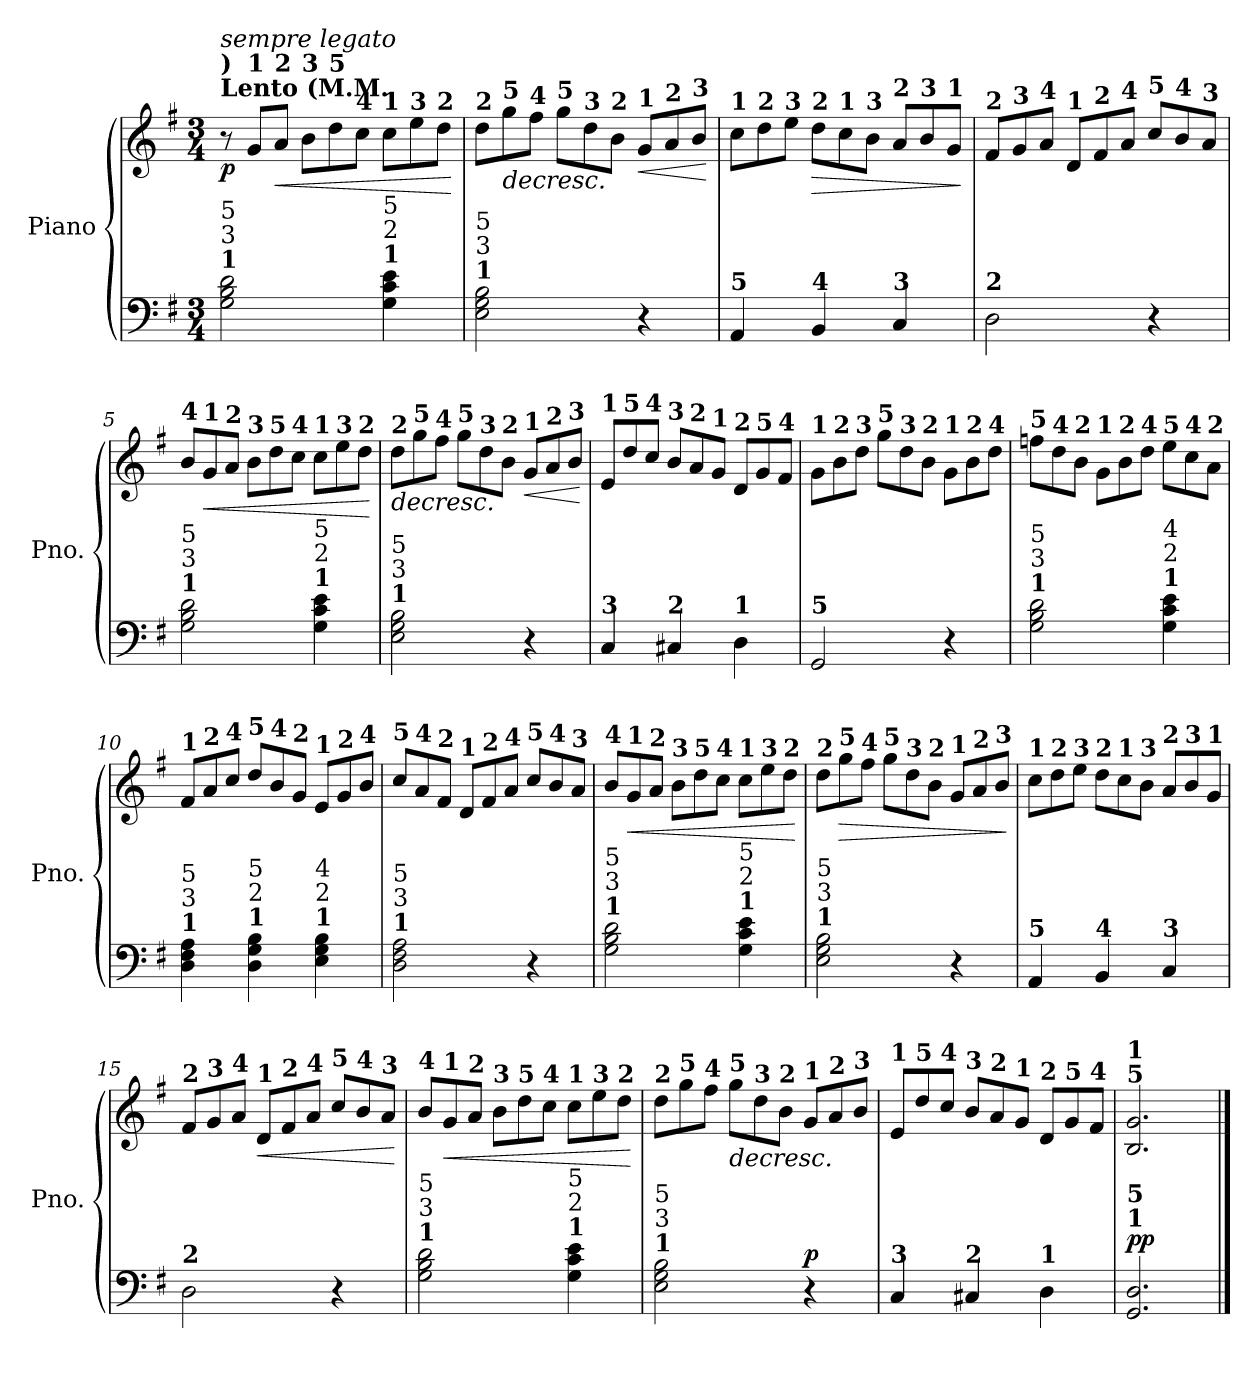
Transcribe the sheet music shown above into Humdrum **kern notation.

**kern	**kern	**dynam
*part1	*part1	*part1
*staff2	*staff1	*staff1/2
*I"Piano	*	*
*I'Pno.	*	*
*clefF4	*clefG2	*
*k[f#]	*k[f#]	*
*M3/4	*M3/4	*
*MM66	*MM66	*
*	*Xtuplet	*
=1	=1	=1
!	!LO:TX:a:B:t=Lento (M.M.	!
!	!LO:TX:a:B:t=)	!
!	!LO:TX:a:i:t=sempre legato	!
!LO:TX:a:B:t=1	!	!
!LO:TX:a:t=3	!	!
!LO:TX:a:t=5	!	!
!	!	!LO:DY:b
2G\ 2B\ 2d\	12r	p
!	!LO:TX:a:B:t=1	!
.	12g/L	.
!	!LO:TX:a:B:t=2	!
!	!	!LO:HP:b
.	12a/J	<
!	!LO:TX:a:B:t=3	!
.	12b\L	.
!	!LO:TX:a:B:t=5	!
.	12dd\	.
!	!LO:TX:a:B:t=4	!
.	12cc\J	.
!	!LO:TX:a:B:t=1	!
!LO:TX:a:B:t=1	!	!
!LO:TX:a:t=2	!	!
!LO:TX:a:t=5	!	!
4G\ 4c\ 4e\	12cc\L	.
!	!LO:TX:a:B:t=3	!
.	12ee\	.
!	!LO:TX:a:B:t=2	!
.	12dd\J	.
.	.	[
=2	=2	=2
!	!LO:TX:a:B:t=2	!
!LO:TX:a:B:t=1	!	!
!LO:TX:a:t=3	!	!
!LO:TX:a:t=5	!	!
2E\ 2G\ 2B\	12dd\L	.
!	!LO:TX:a:B:t=5	!
!	!	!LO:HP:b
.	12gg\	>
!	!LO:TX:a:B:t=4	!
.	12ff#\J	.
!	!LO:TX:a:B:t=5	!
.	12gg\L	.
!	!LO:TX:a:B:t=3	!
.	12dd\	.
!	!LO:TX:a:B:t=2	!
.	12b\J	.
!	!LO:TX:a:B:t=1	!
!	!	!LO:HP:b
4r	12g/L	<
!	!LO:TX:a:B:t=2	!
.	12a/	.
!	!LO:TX:a:B:t=3	!
.	12b/J	.
.	.	] [
=3	=3	=3
!	!LO:TX:a:B:t=1	!
!LO:TX:a:B:t=5	!	!
4AA/	12cc\L	.
!	!LO:TX:a:B:t=2	!
.	12dd\	.
!	!LO:TX:a:B:t=3	!
.	12ee\J	.
!	!LO:TX:a:B:t=2	!
!LO:TX:a:B:t=4	!	!
!	!	!LO:HP:b
4BB/	12dd\L	>
!	!LO:TX:a:B:t=1	!
.	12cc\	.
!	!LO:TX:a:B:t=3	!
.	12b\J	.
!	!LO:TX:a:B:t=2	!
!LO:TX:a:B:t=3	!	!
4C/	12a/L	.
!	!LO:TX:a:B:t=3	!
.	12b/	.
!	!LO:TX:a:B:t=1	!
.	12g/J	.
.	.	]
!!LO:LB:g=z
=4	=4	=4
!	!LO:TX:a:B:t=2	!
!LO:TX:a:B:t=2	!	!
2D\	12f#/L	.
!	!LO:TX:a:B:t=3	!
.	12g/	.
!	!LO:TX:a:B:t=4	!
.	12a/J	.
!	!LO:TX:a:B:t=1	!
.	12d/L	.
!	!LO:TX:a:B:t=2	!
.	12f#/	.
!	!LO:TX:a:B:t=4	!
.	12a/J	.
!	!LO:TX:a:B:t=5	!
4r	12cc/L	.
!	!LO:TX:a:B:t=4	!
.	12b/	.
!	!LO:TX:a:B:t=3	!
.	12a/J	.
=5	=5	=5
!	!LO:TX:a:B:t=4	!
!LO:TX:a:B:t=1	!	!
!LO:TX:a:t=3	!	!
!LO:TX:a:t=5	!	!
2G\ 2B\ 2d\	12b/L	.
!	!LO:TX:a:B:t=1	!
!	!	!LO:HP:b
.	12g/	<
!	!LO:TX:a:B:t=2	!
.	12a/J	.
!	!LO:TX:a:B:t=3	!
.	12b\L	.
!	!LO:TX:a:B:t=5	!
.	12dd\	.
!	!LO:TX:a:B:t=4	!
.	12cc\J	.
!	!LO:TX:a:B:t=1	!
!LO:TX:a:B:t=1	!	!
!LO:TX:a:t=2	!	!
!LO:TX:a:t=5	!	!
4G\ 4c\ 4e\	12cc\L	.
!	!LO:TX:a:B:t=3	!
.	12ee\	.
!	!LO:TX:a:B:t=2	!
.	12dd\J	.
.	.	[
=6	=6	=6
!	!LO:TX:a:B:t=2	!
!LO:TX:a:B:t=1	!	!
!LO:TX:a:t=3	!	!
!LO:TX:a:t=5	!	!
!	!	!LO:HP:b
2E\ 2G\ 2B\	12dd\L	>
!	!LO:TX:a:B:t=5	!
.	12gg\	.
!	!LO:TX:a:B:t=4	!
.	12ff#\J	.
!	!LO:TX:a:B:t=5	!
.	12gg\L	.
!	!LO:TX:a:B:t=3	!
.	12dd\	.
!	!LO:TX:a:B:t=2	!
.	12b\J	.
!	!LO:TX:a:B:t=1	!
!	!	!LO:HP:b
4r	12g/L	<
!	!LO:TX:a:B:t=2	!
.	12a/	.
!	!LO:TX:a:B:t=3	!
.	12b/J	.
.	.	] [
=7	=7	=7
!	!LO:TX:a:B:t=1	!
!LO:TX:a:B:t=3	!	!
4C/	12e/L	.
!	!LO:TX:a:B:t=5	!
.	12dd/	.
!	!LO:TX:a:B:t=4	!
.	12cc/J	.
!	!LO:TX:a:B:t=3	!
!LO:TX:a:B:t=2	!	!
4C#X/	12b/L	.
!	!LO:TX:a:B:t=2	!
.	12a/	.
!	!LO:TX:a:B:t=1	!
.	12g/J	.
!	!LO:TX:a:B:t=2	!
!LO:TX:a:B:t=1	!	!
4D\	12d/L	.
!	!LO:TX:a:B:t=5	!
.	12g/	.
!	!LO:TX:a:B:t=4	!
.	12f#/J	.
!!LO:LB:g=z
=8	=8	=8
!	!LO:TX:a:B:t=1	!
!LO:TX:a:B:t=5	!	!
2GG/	12g\L	.
!	!LO:TX:a:B:t=2	!
.	12b\	.
!	!LO:TX:a:B:t=3	!
.	12dd\J	.
!	!LO:TX:a:B:t=5	!
.	12gg\L	.
!	!LO:TX:a:B:t=3	!
.	12dd\	.
!	!LO:TX:a:B:t=2	!
.	12b\J	.
!	!LO:TX:a:B:t=1	!
4r	12g\L	.
!	!LO:TX:a:B:t=2	!
.	12b\	.
!	!LO:TX:a:B:t=4	!
.	12dd\J	.
=9	=9	=9
!	!LO:TX:a:B:t=5	!
!LO:TX:a:B:t=1	!	!
!LO:TX:a:t=3	!	!
!LO:TX:a:t=5	!	!
2G\ 2B\ 2d\	12ffn\L	.
!	!LO:TX:a:B:t=4	!
.	12dd\	.
!	!LO:TX:a:B:t=2	!
.	12b\J	.
!	!LO:TX:a:B:t=1	!
.	12g\L	.
!	!LO:TX:a:B:t=2	!
.	12b\	.
!	!LO:TX:a:B:t=4	!
.	12dd\J	.
!	!LO:TX:a:B:t=5	!
!LO:TX:a:B:t=1	!	!
!LO:TX:a:t=2	!	!
!LO:TX:a:t=4	!	!
4G\ 4c\ 4e\	12ee\L	.
!	!LO:TX:a:B:t=4	!
.	12cc\	.
!	!LO:TX:a:B:t=2	!
.	12a\J	.
=10	=10	=10
!	!LO:TX:a:B:t=1	!
!LO:TX:a:B:t=1	!	!
!LO:TX:a:t=3	!	!
!LO:TX:a:t=5	!	!
4D\ 4F#\ 4A\	12f#/L	.
!	!LO:TX:a:B:t=2	!
.	12a/	.
!	!LO:TX:a:B:t=4	!
.	12cc/J	.
!	!LO:TX:a:B:t=5	!
!LO:TX:a:B:t=1	!	!
!LO:TX:a:t=2	!	!
!LO:TX:a:t=5	!	!
4D\ 4G\ 4B\	12dd/L	.
!	!LO:TX:a:B:t=4	!
.	12b/	.
!	!LO:TX:a:B:t=2	!
.	12g/J	.
!	!LO:TX:a:B:t=1	!
!LO:TX:a:B:t=1	!	!
!LO:TX:a:t=2	!	!
!LO:TX:a:t=4	!	!
4E\ 4G\ 4B\	12e/L	.
!	!LO:TX:a:B:t=2	!
.	12g/	.
!	!LO:TX:a:B:t=4	!
.	12b/J	.
=11	=11	=11
!	!LO:TX:a:B:t=5	!
!LO:TX:a:B:t=1	!	!
!LO:TX:a:t=3	!	!
!LO:TX:a:t=5	!	!
2D\ 2F#\ 2A\	12cc/L	.
!	!LO:TX:a:B:t=4	!
.	12a/	.
!	!LO:TX:a:B:t=2	!
.	12f#/J	.
!	!LO:TX:a:B:t=1	!
.	12d/L	.
!	!LO:TX:a:B:t=2	!
.	12f#/	.
!	!LO:TX:a:B:t=4	!
.	12a/J	.
!	!LO:TX:a:B:t=5	!
4r	12cc/L	.
!	!LO:TX:a:B:t=4	!
.	12b/	.
!	!LO:TX:a:B:t=3	!
.	12a/J	.
!!LO:LB:g=z
=12	=12	=12
!	!LO:TX:a:B:t=4	!
!LO:TX:a:B:t=1	!	!
!LO:TX:a:t=3	!	!
!LO:TX:a:t=5	!	!
2G\ 2B\ 2d\	12b/L	.
!	!LO:TX:a:B:t=1	!
!	!	!LO:HP:b
.	12g/	<
!	!LO:TX:a:B:t=2	!
.	12a/J	.
!	!LO:TX:a:B:t=3	!
.	12b\L	.
!	!LO:TX:a:B:t=5	!
.	12dd\	.
!	!LO:TX:a:B:t=4	!
.	12cc\J	.
!	!LO:TX:a:B:t=1	!
!LO:TX:a:B:t=1	!	!
!LO:TX:a:t=2	!	!
!LO:TX:a:t=5	!	!
4G\ 4c\ 4e\	12cc\L	.
!	!LO:TX:a:B:t=3	!
.	12ee\	.
!	!LO:TX:a:B:t=2	!
.	12dd\J	.
.	.	[
=13	=13	=13
!	!LO:TX:a:B:t=2	!
!LO:TX:a:B:t=1	!	!
!LO:TX:a:t=3	!	!
!LO:TX:a:t=5	!	!
2E\ 2G\ 2B\	12dd\L	.
!	!LO:TX:a:B:t=5	!
!	!	!LO:HP:b
.	12gg\	>
!	!LO:TX:a:B:t=4	!
.	12ff#\J	.
!	!LO:TX:a:B:t=5	!
.	12gg\L	.
!	!LO:TX:a:B:t=3	!
.	12dd\	.
!	!LO:TX:a:B:t=2	!
.	12b\J	.
!	!LO:TX:a:B:t=1	!
4r	12g/L	.
!	!LO:TX:a:B:t=2	!
.	12a/	.
!	!LO:TX:a:B:t=3	!
.	12b/J	.
.	.	]
=14	=14	=14
!	!LO:TX:a:B:t=1	!
!LO:TX:a:B:t=5	!	!
4AA/	12cc\L	.
!	!LO:TX:a:B:t=2	!
.	12dd\	.
!	!LO:TX:a:B:t=3	!
.	12ee\J	.
!	!LO:TX:a:B:t=2	!
!LO:TX:a:B:t=4	!	!
4BB/	12dd\L	.
!	!LO:TX:a:B:t=1	!
.	12cc\	.
!	!LO:TX:a:B:t=3	!
.	12b\J	.
!	!LO:TX:a:B:t=2	!
!LO:TX:a:B:t=3	!	!
4C/	12a/L	.
!	!LO:TX:a:B:t=3	!
.	12b/	.
!	!LO:TX:a:B:t=1	!
.	12g/J	.
=15	=15	=15
!	!LO:TX:a:B:t=2	!
!LO:TX:a:B:t=2	!	!
2D\	12f#/L	.
!	!LO:TX:a:B:t=3	!
.	12g/	.
!	!LO:TX:a:B:t=4	!
.	12a/J	.
!	!LO:TX:a:B:t=1	!
!	!	!LO:HP:b
.	12d/L	<
!	!LO:TX:a:B:t=2	!
.	12f#/	.
!	!LO:TX:a:B:t=4	!
.	12a/J	.
!	!LO:TX:a:B:t=5	!
4r	12cc/L	.
!	!LO:TX:a:B:t=4	!
.	12b/	.
!	!LO:TX:a:B:t=3	!
.	12a/J	.
.	.	[
!!LO:LB:g=z
=16	=16	=16
!	!LO:TX:a:B:t=4	!
!LO:TX:a:B:t=1	!	!
!LO:TX:a:t=3	!	!
!LO:TX:a:t=5	!	!
2G\ 2B\ 2d\	12b/L	.
!	!LO:TX:a:B:t=1	!
!	!	!LO:HP:b
.	12g/	<
!	!LO:TX:a:B:t=2	!
.	12a/J	.
!	!LO:TX:a:B:t=3	!
.	12b\L	.
!	!LO:TX:a:B:t=5	!
.	12dd\	.
!	!LO:TX:a:B:t=4	!
.	12cc\J	.
!	!LO:TX:a:B:t=1	!
!LO:TX:a:B:t=1	!	!
!LO:TX:a:t=2	!	!
!LO:TX:a:t=5	!	!
4G\ 4c\ 4e\	12cc\L	.
!	!LO:TX:a:B:t=3	!
.	12ee\	.
!	!LO:TX:a:B:t=2	!
.	12dd\J	.
.	.	[
=17	=17	=17
!	!LO:TX:a:B:t=2	!
!LO:TX:a:B:t=1	!	!
!LO:TX:a:t=3	!	!
!LO:TX:a:t=5	!	!
2E\ 2G\ 2B\	12dd\L	.
!	!LO:TX:a:B:t=5	!
.	12gg\	.
!	!LO:TX:a:B:t=4	!
.	12ff#\J	.
!	!LO:TX:a:B:t=5	!
!	!	!LO:HP:b
.	12gg\L	>
!	!LO:TX:a:B:t=3	!
.	12dd\	.
!	!LO:TX:a:B:t=2	!
.	12b\J	.
!	!LO:TX:a:B:t=1	!
!	!	!LO:DY:a=2
4r	12g/L	p
!	!LO:TX:a:B:t=2	!
.	12a/	.
!	!LO:TX:a:B:t=3	!
.	12b/J	.
.	.	]
=18	=18	=18
!	!LO:TX:a:B:t=1	!
!LO:TX:a:B:t=3	!	!
4C/	12e/L	.
!	!LO:TX:a:B:t=5	!
.	12dd/	.
!	!LO:TX:a:B:t=4	!
.	12cc/J	.
!	!LO:TX:a:B:t=3	!
!LO:TX:a:B:t=2	!	!
4C#X/	12b/L	.
!	!LO:TX:a:B:t=2	!
.	12a/	.
!	!LO:TX:a:B:t=1	!
.	12g/J	.
!	!LO:TX:a:B:t=2	!
!LO:TX:a:B:t=1	!	!
4D\	12d/L	.
!	!LO:TX:a:B:t=5	!
.	12g/	.
!	!LO:TX:a:B:t=4	!
.	12f#/J	.
=19	=19	=19
!	!LO:TX:a:B:t=5	!
!	!LO:TX:a:B:t=1	!
!LO:TX:a:B:t=1	!	!
!LO:TX:a:B:t=5	!	!
!	!	!LO:DY:a=2
2.GG/ 2.D/	2.B/ 2.g/	pp
==	==	==
*-	*-	*-
